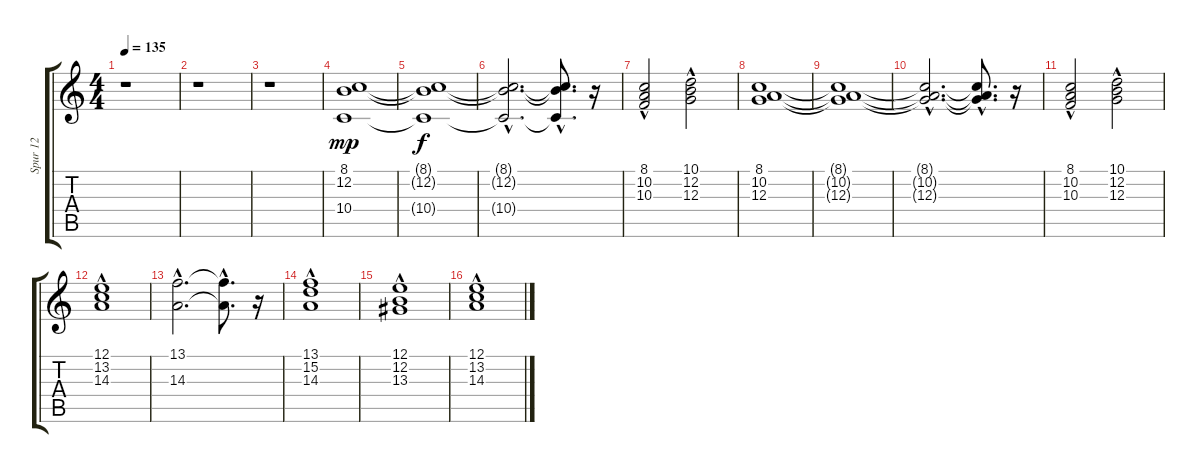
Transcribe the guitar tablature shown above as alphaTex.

\track ("Spur 12" "Spur 12") {instrument pad2warm}
\staff {score tabs}
\tuning (E4 B3 G3 D3 A2 E2) {hide}
\ts (4 4)
\tempo 135
\clef g2
\ks c
r.1{dy mp instrument pad2warm} |
r.1 |
r.1 |
(8.1 12.2 10.4).1 |
(8.1{t} 12.2{t} 10.4{t}).1{dy f} |
(8.1{hac t} 12.2{hac t} 10.4{hac t}).2{d} (8.1{hac t} 12.2{t} 10.4{hac t}).8{d} r.16 |
(8.1 10.2{hac} 10.3{hac}).2 (10.1 12.2 12.3{hac}).2 |
(8.1 10.2 12.3).1 |
(8.1{t} 10.2{t} 12.3{t}).1 |
(8.1{hac t} 10.2{hac t} 12.3{hac t}).2{d} (8.1{hac t} 10.2{hac t} 12.3{hac t}).8{d} r.16 |
(8.1 10.2{hac} 10.3{hac}).2 (10.1 12.2 12.3{hac}).2 |
(12.1 13.2 14.3{hac}).1 |
(13.1{hac} 14.3{hac}).2{d} (13.1{hac t} 14.3{hac t}).8{d} r.16 |
(13.1 15.2 14.3{hac}).1 |
(12.1 12.2{hac} 13.3{hac}).1 |
(12.1 13.2 14.3{hac}).1
